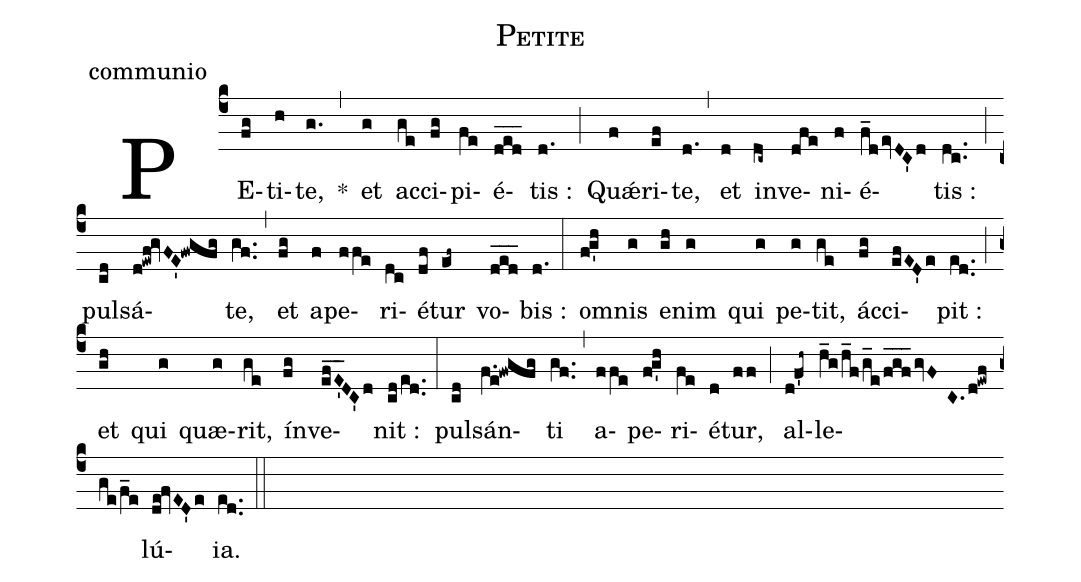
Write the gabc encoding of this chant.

name:Petite;
office-part:communio;
%%
(c4) PE(fg)ti(h)te,(g.) *(,) et(g) ac(ge)ci(fg)pi(fe)é(ded___)tis :(d.) (;) Qu<sp>'ae</sp>(f)ri(ef)te,(d.) (,) et(d) in(dc~)ve(dfe)ni(f)é(f_devDC'd)tis :(dc..) (;) pul(cd)sá(d!ewf!gvFE'!fwgfg)te,(gf..) (,) et(fg) a(f)pe(ffe)ri(dc)é(df)tur(ef~) vo(ded___)bis :(d.) (:)
o(f!g'h)mnis(g) e(gh)nim(g) qui(g) pe(g)tit,(ge) ác(fg)ci(efED'e)pit :(ed..) (;) et(gh) qui(g) quæ(g)rit,(ge) ín(fg)ve(efE'__DC'd)nit :(cd/ed..) (:)
pul(cd)sán(f.e!fwgfg)ti(gf..) (,) a(ffe)pe(f!g'h)ri(fe)é(d)tur,(ff) (;) al(d!f'h~)le(h_g/h_f/g_e/fgf___gvFC.d!ewf/ge/f_e)lú(de!fvED'e)ia.(ed..) (::)
